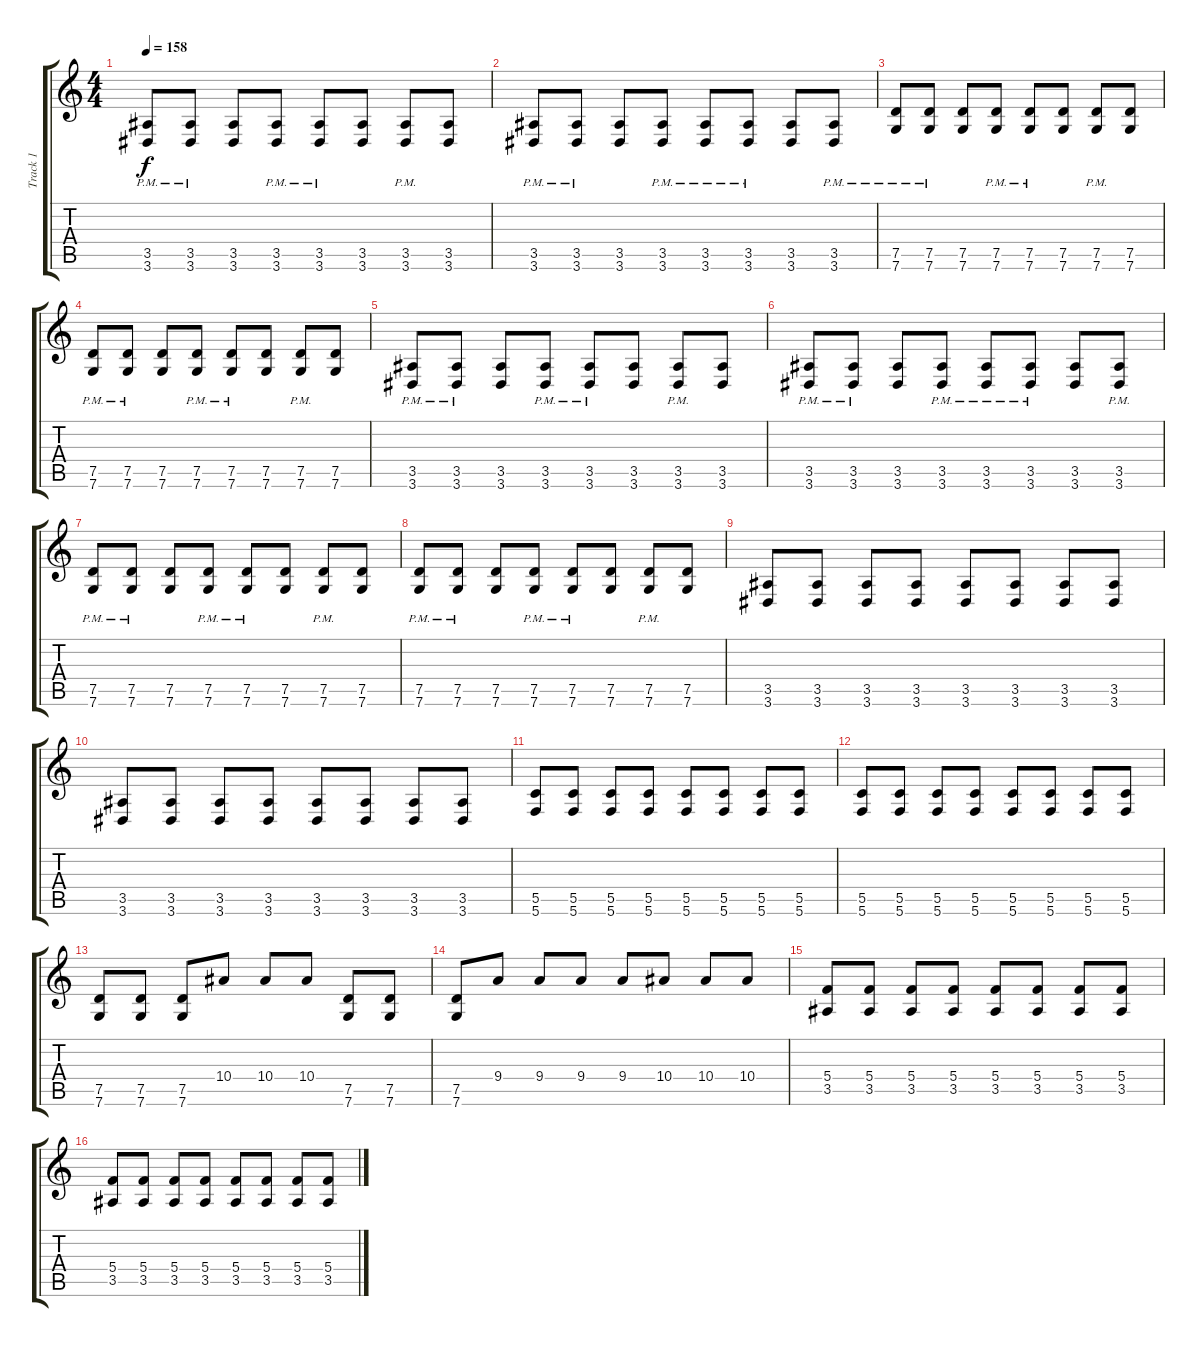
\track ("Track 1" "Track 1") {instrument distortionguitar}
\staff {score tabs}
\tuning (D4 A3 F3 C3 G2 C2) {hide}
\ts (4 4)
\tempo 158
\clef g2
\ks c
(3.5{pm} 3.6{pm}).8{dy f} (3.5{pm} 3.6{pm}).8 (3.5 3.6).8 (3.5{pm} 3.6{pm}).8 (3.5{pm} 3.6{pm}).8 (3.5 3.6).8 (3.5{pm} 3.6{pm}).8 (3.5 3.6).8 |
(3.5{pm} 3.6{pm}).8 (3.5{pm} 3.6{pm}).8 (3.5 3.6).8 (3.5{pm} 3.6{pm}).8 (3.5{pm} 3.6{pm}).8 (3.5{pm} 3.6{pm}).8 (3.5 3.6).8 (3.5{pm} 3.6{pm}).8 |
(7.5{pm} 7.6{pm}).8 (7.5{pm} 7.6{pm}).8 (7.5 7.6).8 (7.5{pm} 7.6{pm}).8 (7.5{pm} 7.6{pm}).8 (7.5 7.6).8 (7.5{pm} 7.6{pm}).8 (7.5 7.6).8 |
(7.5{pm} 7.6{pm}).8 (7.5{pm} 7.6{pm}).8 (7.5 7.6).8 (7.5{pm} 7.6{pm}).8 (7.5{pm} 7.6{pm}).8 (7.5 7.6).8 (7.5{pm} 7.6{pm}).8 (7.5 7.6).8 |
(3.5{pm} 3.6{pm}).8 (3.5{pm} 3.6{pm}).8 (3.5 3.6).8 (3.5{pm} 3.6{pm}).8 (3.5{pm} 3.6{pm}).8 (3.5 3.6).8 (3.5{pm} 3.6{pm}).8 (3.5 3.6).8 |
(3.5{pm} 3.6{pm}).8 (3.5{pm} 3.6{pm}).8 (3.5 3.6).8 (3.5{pm} 3.6{pm}).8 (3.5{pm} 3.6{pm}).8 (3.5{pm} 3.6{pm}).8 (3.5 3.6).8 (3.5{pm} 3.6{pm}).8 |
(7.5{pm} 7.6{pm}).8 (7.5{pm} 7.6{pm}).8 (7.5 7.6).8 (7.5{pm} 7.6{pm}).8 (7.5{pm} 7.6{pm}).8 (7.5 7.6).8 (7.5{pm} 7.6{pm}).8 (7.5 7.6).8 |
(7.5{pm} 7.6{pm}).8 (7.5{pm} 7.6{pm}).8 (7.5 7.6).8 (7.5{pm} 7.6{pm}).8 (7.5{pm} 7.6{pm}).8 (7.5 7.6).8 (7.5{pm} 7.6{pm}).8 (7.5 7.6).8 |
(3.5 3.6).8 (3.5 3.6).8 (3.5 3.6).8 (3.5 3.6).8 (3.5 3.6).8 (3.5 3.6).8 (3.5 3.6).8 (3.5 3.6).8 |
(3.5 3.6).8 (3.5 3.6).8 (3.5 3.6).8 (3.5 3.6).8 (3.5 3.6).8 (3.5 3.6).8 (3.5 3.6).8 (3.5 3.6).8 |
(5.5 5.6).8 (5.5 5.6).8 (5.5 5.6).8 (5.5 5.6).8 (5.5 5.6).8 (5.5 5.6).8 (5.5 5.6).8 (5.5 5.6).8 |
(5.5 5.6).8 (5.5 5.6).8 (5.5 5.6).8 (5.5 5.6).8 (5.5 5.6).8 (5.5 5.6).8 (5.5 5.6).8 (5.5 5.6).8 |
(7.5 7.6).8 (7.5 7.6).8 (7.5 7.6).8 10.4.8 10.4.8 10.4.8 (7.5 7.6).8 (7.5 7.6).8 |
(7.5 7.6).8 9.4.8 9.4.8 9.4.8 9.4.8 10.4.8 10.4.8 10.4.8 |
(5.4 3.5).8 (5.4 3.5).8 (5.4 3.5).8 (5.4 3.5).8 (5.4 3.5).8 (5.4 3.5).8 (5.4 3.5).8 (5.4 3.5).8 |
(5.4 3.5).8 (5.4 3.5).8 (5.4 3.5).8 (5.4 3.5).8 (5.4 3.5).8 (5.4 3.5).8 (5.4 3.5).8 (5.4 3.5).8
